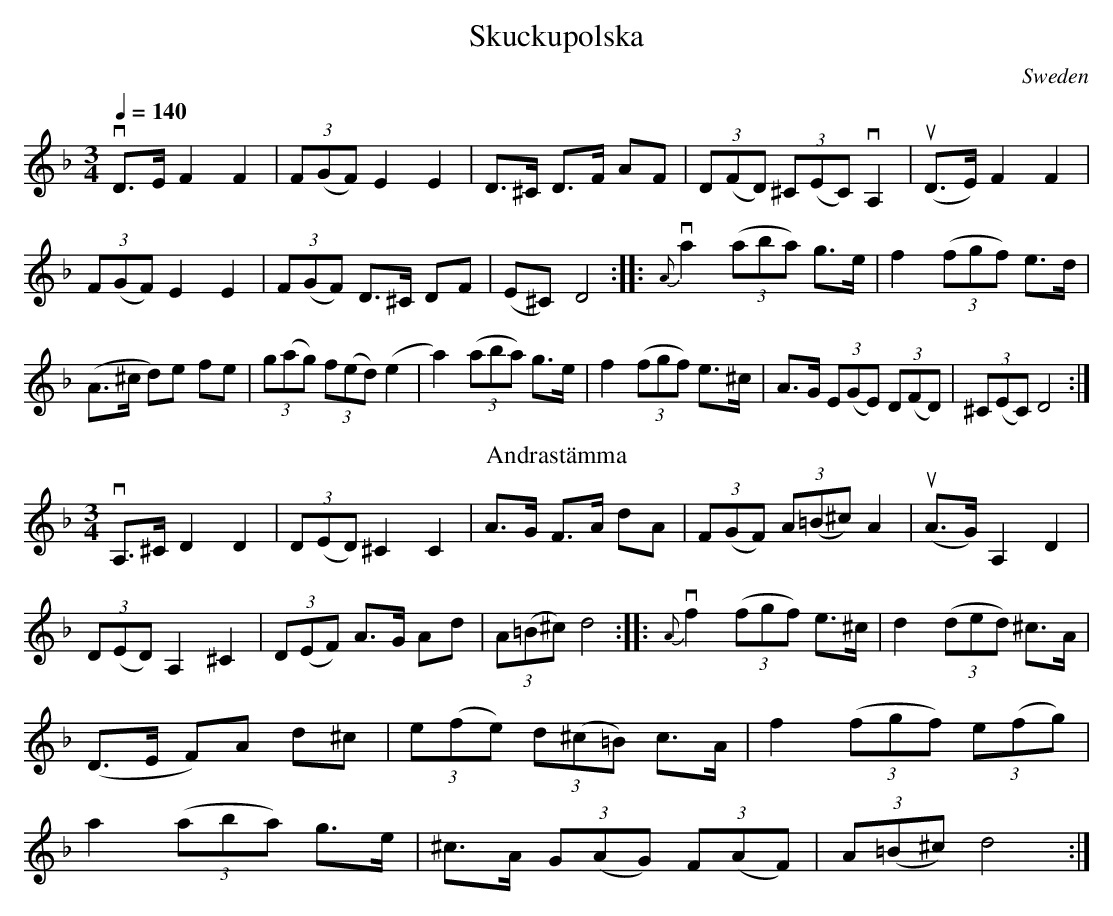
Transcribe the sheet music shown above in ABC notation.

X:1
T:Skuckupolska
O:Sweden
M:3/4
L:1/8
Q:1/4=140
K:Dm
vD>E F2F2|(3F(GF) E2E2|D>^C D>F AF|(3D(FD) (3^C(EC) vA,2|\
u(D>E) F2F2|(3F(GF) E2E2|(3F(GF) D>^C DF|(E^C) D4::\
{A}va2 ((3aba) g>e|f2 ((3fgf) e>d|(A>^c d)e fe|(3g(ag) (3f(ed) (e2|\
a2) ((3aba) g>e|f2 ((3fgf) e>^c|A>G (3E(GE) (3D(FD)|(3^C(EC) D4:|\
T:Andrastämma
vA,>^C D2D2|(3D(ED) ^C2C2|A>G F>A dA|(3F(GF) (3A(=B^c)A2|\
u(A>G) A,2 D2|(3D(ED) A,2^C2|(3D(EF) A>G Ad|(3A(=B^c)d4::\
{A}vf2 ((3fgf) e>^c|d2 ((3ded) ^c>A|(D>E F)A d^c|(3e(fe) (3d(^c=B) c>A|\
f2 ((3fgf) (3e(fg)|a2 ((3aba) g>e|^c>A (3G(AG) (3F(AF)|(3A(=B^c) d4:|\
